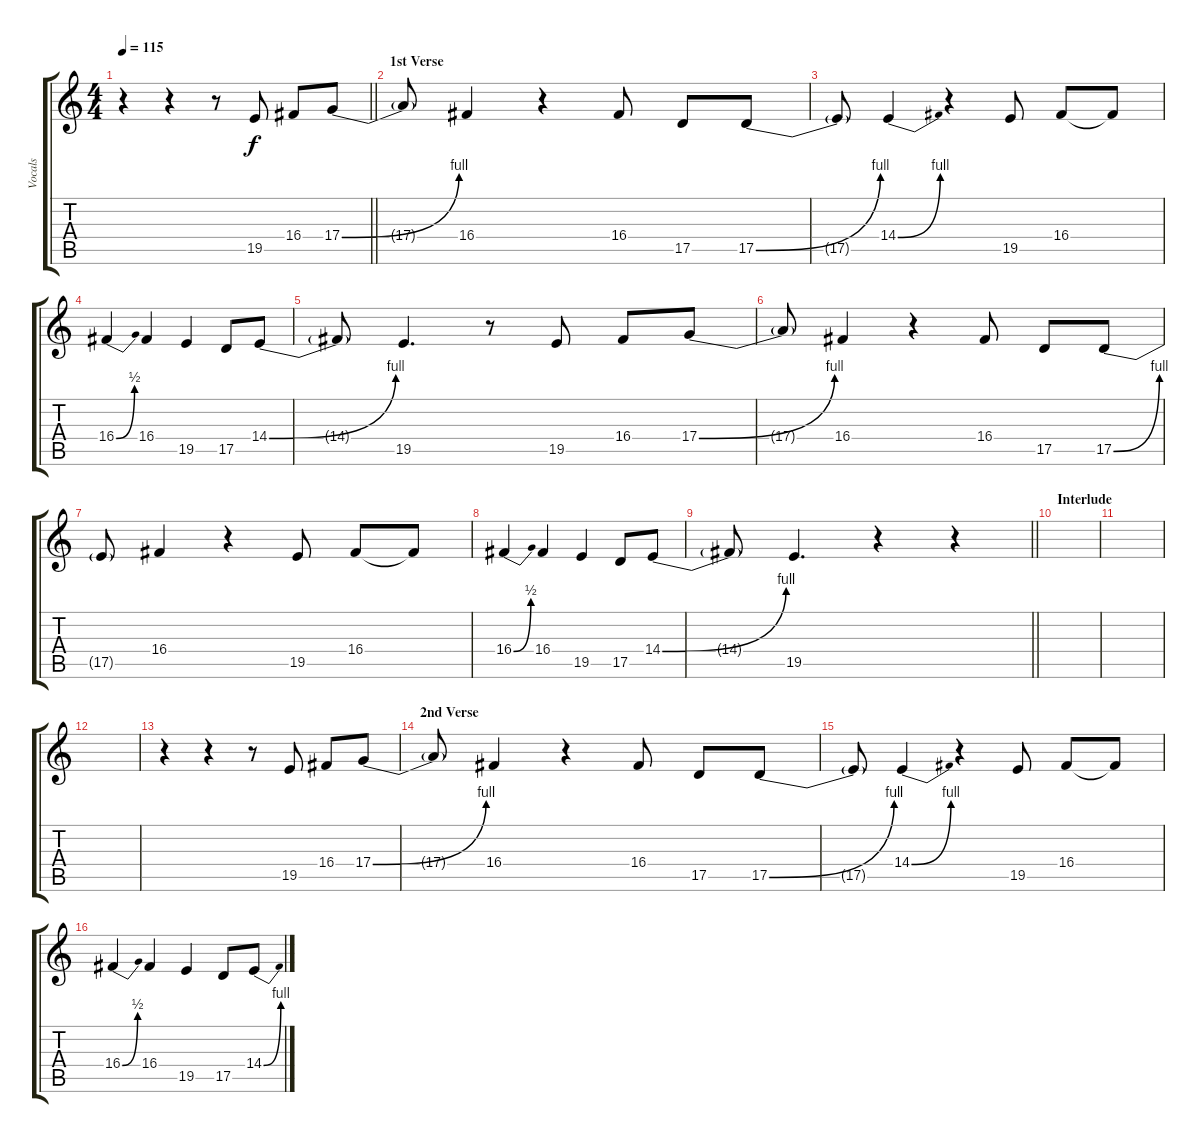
\track ("Vocals" "Vocals") {instrument lead2sawtooth}
\staff {score tabs}
\tuning (E4 B3 G3 D3 A2 E2) {hide}
\ts (4 4)
\tempo 115
\clef g2
\barLineRight lightlight
\ks c
r.4{dy f} r.4 r.8 19.5.8 16.4.8 17.4{be (bend 0 0 60 4)}.8 |
\section ("" "1st Verse")
17.4{t}.8 16.4.4 r.4 16.4.8 17.5.8 17.5{be (bend 0 0 60 4)}.8 |
17.5{t}.8 14.4{be (bend 0 0 60 4)}.4 r.4 19.5.8 16.4.8 16.4{t}.8 |
16.4{be (bend 0 0 60 2)}.4 16.4.4 19.5.4 17.5.8 14.4{be (bend 0 0 60 4)}.8 |
14.4{t}.8 19.5.4{d} r.8 19.5.8 16.4.8 17.4{be (bend 0 0 60 4)}.8 |
17.4{t}.8 16.4.4 r.4 16.4.8 17.5.8 17.5{be (bend 0 0 60 4)}.8 |
17.5{t}.8 16.4.4 r.4 19.5.8 16.4.8 16.4{t}.8 |
16.4{be (bend 0 0 60 2)}.4 16.4.4 19.5.4 17.5.8 14.4{be (bend 0 0 60 4)}.8 |
\barLineRight lightlight
14.4{t}.8 19.5.4{d} r.4 r.4 |
\section ("" "Interlude")
|
|
|
r.4 r.4 r.8 19.5.8 16.4.8 17.4{be (bend 0 0 60 4)}.8 |
\section ("" "2nd Verse")
17.4{t}.8 16.4.4 r.4 16.4.8 17.5.8 17.5{be (bend 0 0 60 4)}.8 |
17.5{t}.8 14.4{be (bend 0 0 60 4)}.4 r.4 19.5.8 16.4.8 16.4{t}.8 |
16.4{be (bend 0 0 60 2)}.4 16.4.4 19.5.4 17.5.8 14.4{be (bend 0 0 60 4)}.8
